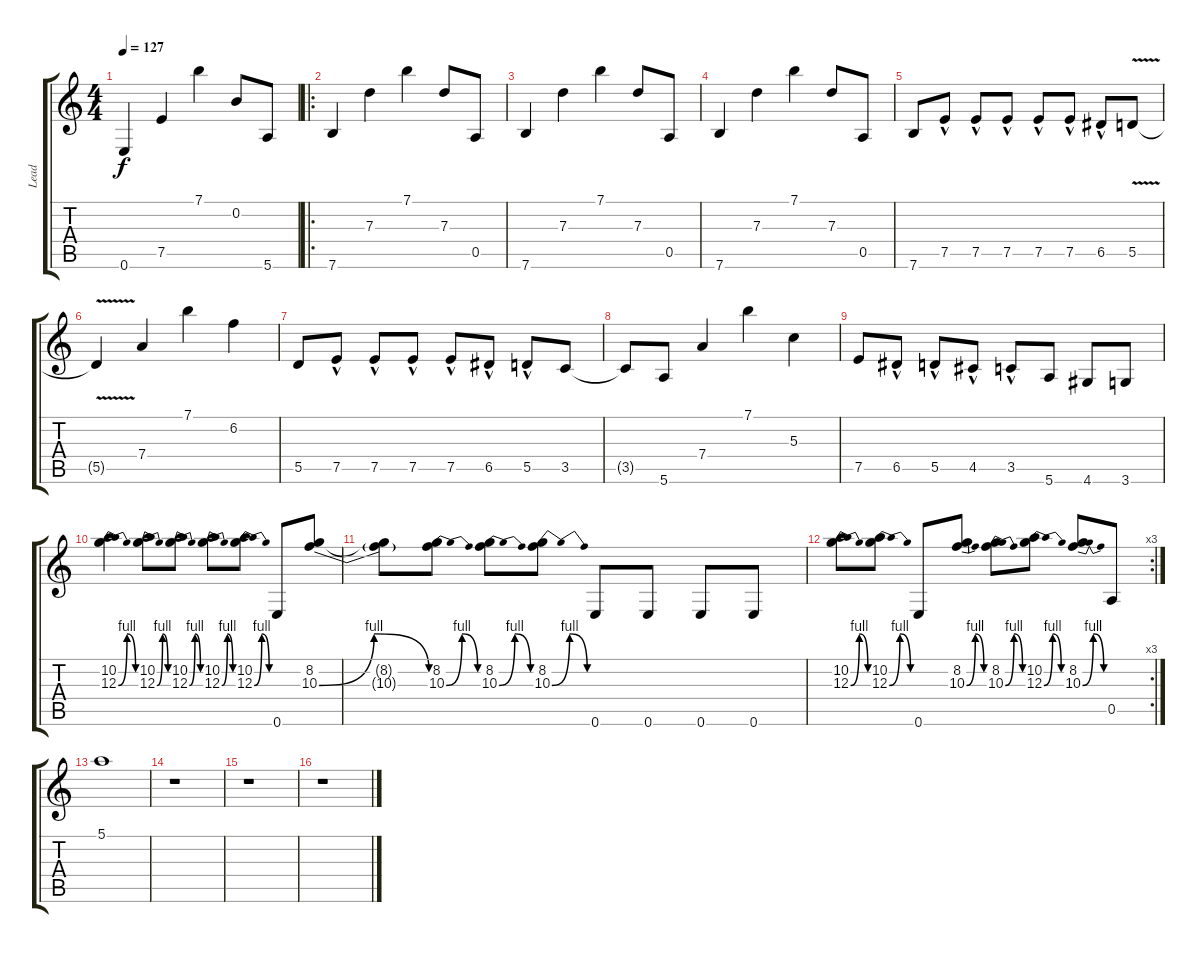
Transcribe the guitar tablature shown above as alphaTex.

\track ("Lead" "Lead") {instrument overdrivenguitar}
\staff {score tabs}
\tuning (E4 B3 G3 D3 A2 E2) {hide}
\ts (4 4)
\tempo 127
\clef g2
\ks c
0.6.4{dy f} 7.5.4 7.1.4 0.2.8 5.6.8 |
\ro
7.6.4 7.3.4 7.1.4 7.3.8 0.5.8 |
7.6.4 7.3.4 7.1.4 7.3.8 0.5.8 |
7.6.4 7.3.4 7.1.4 7.3.8 0.5.8 |
7.6.8 7.5{hac}.8 7.5{hac}.8 7.5{hac}.8 7.5{hac}.8 7.5{hac}.8 6.5{hac}.8 5.5{v}.8 |
5.5{t}.4 7.4.4 7.1.4 6.2.4 |
5.5.8 7.5{hac}.8 7.5{hac}.8 7.5{hac}.8 7.5{hac}.8 6.5{hac}.8 5.5{hac}.8 3.5.8 |
3.5{t}.8 5.6.8 7.4.4 7.1.4 5.3.4 |
7.5.8 6.5{hac}.8 5.5{hac}.8 4.5{hac}.8 3.5{hac}.8 5.6.8 4.6.8 3.6.8 |
(10.2 12.3{be (bendrelease 0 0 15 4 45 4 60 0)}).4 (10.2 12.3{be (bendrelease 0 0 15 4 45 4 60 0)}).8 (10.2 12.3{be (bendrelease 0 0 15 4 45 4 60 0)}).8 (10.2 12.3{be (bendrelease 0 0 15 4 45 4 60 0)}).8 (10.2 12.3{be (bendrelease 0 0 15 4 45 4 60 0)}).8 0.6.8 (8.2 10.3{be (bendrelease 0 0 15 4 45 4 60 0)}).8 |
(8.2{t} 10.3{t}).8 (8.2 10.3{be (bendrelease 0 0 15 4 45 4 60 0)}).8 (8.2 10.3{be (bendrelease 0 0 15 4 45 4 60 0)}).8 (8.2 10.3{be (bendrelease 0 0 15 4 45 4 60 0)}).8 0.6.8 0.6.8 0.6.8 0.6.8 |
\rc 3
(10.2 12.3{be (bendrelease 0 0 15 4 45 4 60 0)}).8 (10.2 12.3{be (bendrelease 0 0 15 4 45 4 60 0)}).8 0.6.8 (8.2 10.3{be (bendrelease 0 0 15 4 45 4 60 0)}).8 (8.2 10.3{be (bendrelease 0 0 15 4 45 4 60 0)}).8 (10.2 12.3{be (bendrelease 0 0 15 4 45 4 60 0)}).8 (8.2 10.3{be (bendrelease 0 0 15 4 45 4 60 0)}).8 0.5.8 |
5.1.1 |
r.1 |
r.1 |
r.1
